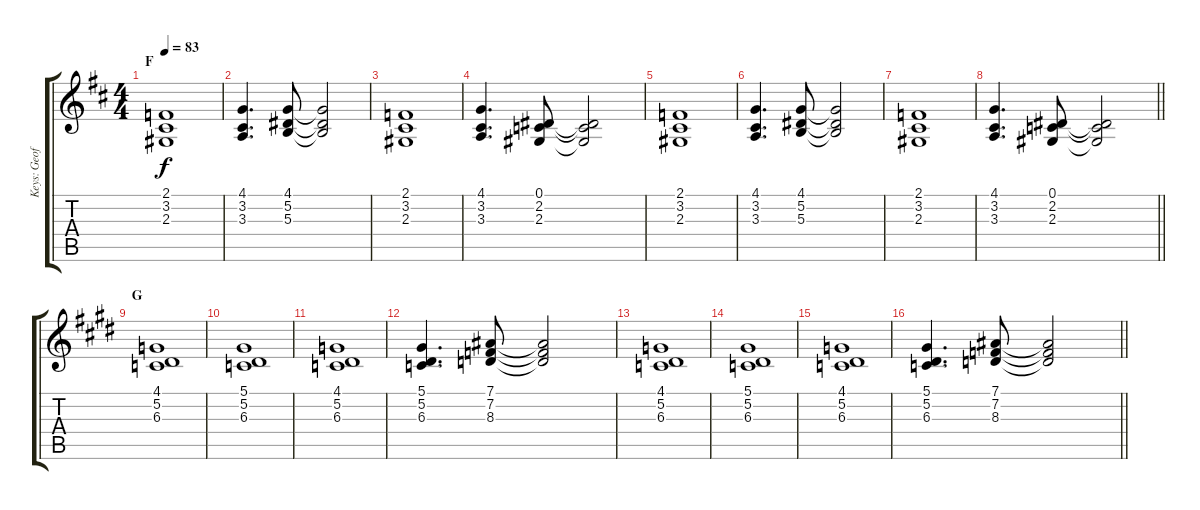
\track ("Keys: Geoff" "Keys: Geof") {instrument stringensemble1}
\staff {score tabs}
\tuning (Eb4 Bb3 Gb3 Db3 Ab2 Eb2) {hide}
\ts (4 4)
\section ("" "F")
\tempo 83
\clef g2
\ks d
(2.1 3.2 2.3).1{dy f} |
(4.1 3.2 3.3).4{d} (4.1 5.2 5.3).8 (4.1{t} 5.2{t} 5.3{t}).2 |
(2.1 3.2 2.3).1 |
(4.1 3.2 3.3).4{d} (0.1 2.2 2.3).8 (0.1{t} 2.2{t} 2.3{t}).2 |
(2.1 3.2 2.3).1 |
(4.1 3.2 3.3).4{d} (4.1 5.2 5.3).8 (4.1{t} 5.2{t} 5.3{t}).2 |
(2.1 3.2 2.3).1 |
\barLineRight lightlight
(4.1 3.2 3.3).4{d} (0.1 2.2 2.3).8 (0.1{t} 2.2{t} 2.3{t}).2 |
\section ("" "G")
\ks e
(4.1 5.2 6.3).1 |
(5.1 5.2 6.3).1 |
(4.1 5.2 6.3).1 |
(5.1 5.2 6.3).4{d} (7.1 7.2 8.3).8 (7.1{t} 7.2{t} 8.3{t}).2 |
(4.1 5.2 6.3).1 |
(5.1 5.2 6.3).1 |
(4.1 5.2 6.3).1 |
\barLineRight lightlight
(5.1 5.2 6.3).4{d} (7.1 7.2 8.3).8 (7.1{t} 7.2{t} 8.3{t}).2
